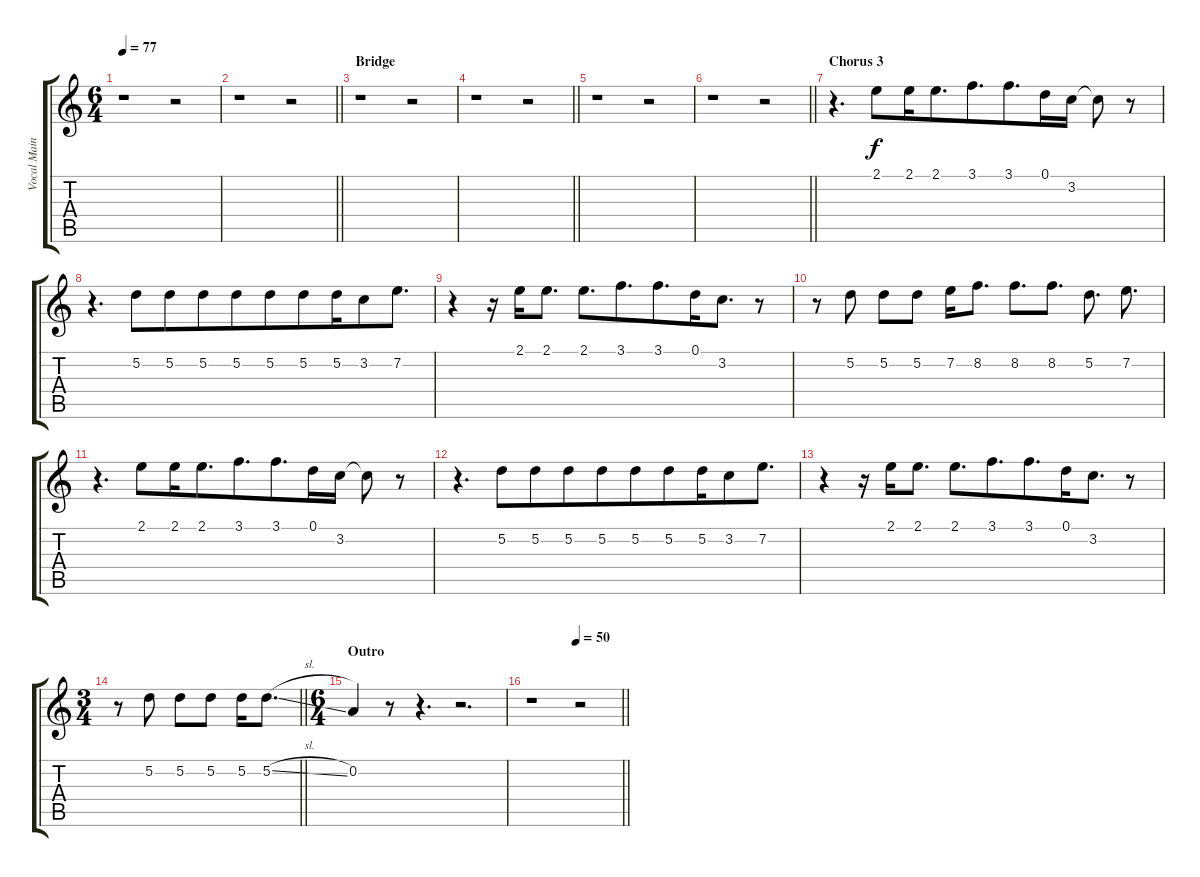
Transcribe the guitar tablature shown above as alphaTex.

\track ("Vocal Main Dub" "Vocal Main") {instrument electricguitarjazz bank 237}
\staff {score tabs}
\tuning (D4 A3 G3 D3 A2 D2) {hide}
\ts (6 4)
\tempo 77
\clef g2
\ks c
r.1{dy f beam merge} r.2 |
\barLineRight lightlight
r.1 r.2 |
\section ("" "Bridge")
r.1 r.2 |
\barLineRight lightlight
r.1 r.2 |
r.1 r.2 |
\barLineRight lightlight
r.1 r.2 |
\section ("" "Chorus 3")
r.4{d} 2.1.8{beam merge} 2.1.16 2.1.8{d beam merge} 3.1.8{d} 3.1.8{d beam merge} 0.1.16 3.2.16 3.2{t}.8{beam merge} r.8 |
r.4{d} 5.2.8{beam merge} 5.2.8 5.2.8{beam merge} 5.2.8 5.2.8{beam merge} 5.2.8{beam merge} 5.2.16{beam merge} 3.2.8{beam merge} 7.2.8{d} |
r.4 r.16 2.1.16 2.1.8{d} 2.1.8{d beam merge} 3.1.8{d} 3.1.8{d beam merge} 0.1.16{beam merge} 3.2.8{d} r.8 |
r.8{beam merge} 5.2.8 5.2.8{beam merge} 5.2.8 7.2.16 8.2.8{d} 8.2.8{d} 8.2.8{d} 5.2.8{d} 7.2.8{d} |
r.4{d} 2.1.8{beam merge} 2.1.16 2.1.8{d beam merge} 3.1.8{d} 3.1.8{d beam merge} 0.1.16 3.2.16 3.2{t}.8{beam merge} r.8 |
r.4{d} 5.2.8{beam merge} 5.2.8 5.2.8{beam merge} 5.2.8 5.2.8{beam merge} 5.2.8{beam merge} 5.2.16{beam merge} 3.2.8{beam merge} 7.2.8{d} |
r.4 r.16 2.1.16 2.1.8{d} 2.1.8{d beam merge} 3.1.8{d} 3.1.8{d beam merge} 0.1.16{beam merge} 3.2.8{d} r.8 |
\ts (3 4)
\barLineRight lightlight
r.8{beam merge} 5.2.8 5.2.8{beam merge} 5.2.8 5.2.16{beam merge} 5.2{sl}.8{d} |
\ts (6 4)
\section ("" "Outro")
0.2.4 r.8 r.4{d} r.2{d} |
\tempo (50 0.5)
\barLineRight lightlight
r.1 r.2
